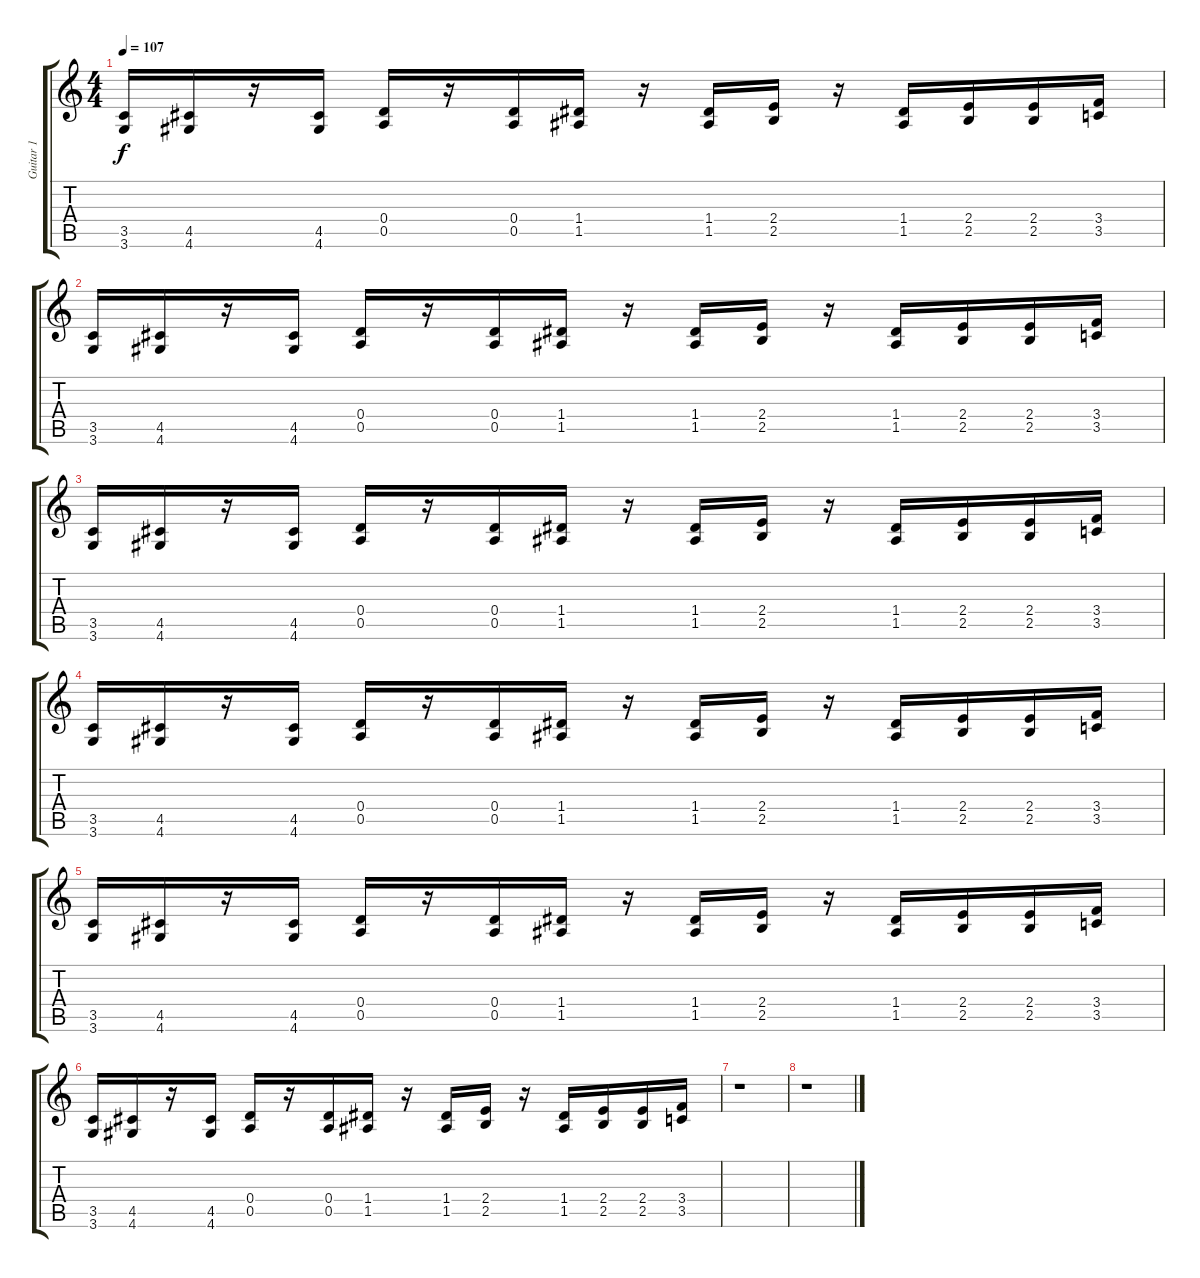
\track ("Guitar 1" "Guitar 1") {instrument overdrivenguitar}
\staff {score tabs}
\tuning (E4 B3 G3 D3 A2 E2) {hide}
\ts (4 4)
\tempo 107
\clef g2
\ks c
(3.5 3.6).16{dy f} (4.5 4.6).16 r.16 (4.5 4.6).16 (0.4 0.5).16 r.16 (0.4 0.5).16 (1.4 1.5).16 r.16 (1.4 1.5).16 (2.4 2.5).16 r.16 (1.4 1.5).16 (2.4 2.5).16 (2.4 2.5).16 (3.4 3.5).16 |
(3.5 3.6).16 (4.5 4.6).16 r.16 (4.5 4.6).16 (0.4 0.5).16 r.16 (0.4 0.5).16 (1.4 1.5).16 r.16 (1.4 1.5).16 (2.4 2.5).16 r.16 (1.4 1.5).16 (2.4 2.5).16 (2.4 2.5).16 (3.4 3.5).16 |
(3.5 3.6).16 (4.5 4.6).16 r.16 (4.5 4.6).16 (0.4 0.5).16 r.16 (0.4 0.5).16 (1.4 1.5).16 r.16 (1.4 1.5).16 (2.4 2.5).16 r.16 (1.4 1.5).16 (2.4 2.5).16 (2.4 2.5).16 (3.4 3.5).16 |
(3.5 3.6).16 (4.5 4.6).16 r.16 (4.5 4.6).16 (0.4 0.5).16 r.16 (0.4 0.5).16 (1.4 1.5).16 r.16 (1.4 1.5).16 (2.4 2.5).16 r.16 (1.4 1.5).16 (2.4 2.5).16 (2.4 2.5).16 (3.4 3.5).16 |
(3.5 3.6).16 (4.5 4.6).16 r.16 (4.5 4.6).16 (0.4 0.5).16 r.16 (0.4 0.5).16 (1.4 1.5).16 r.16 (1.4 1.5).16 (2.4 2.5).16 r.16 (1.4 1.5).16 (2.4 2.5).16 (2.4 2.5).16 (3.4 3.5).16 |
(3.5 3.6).16 (4.5 4.6).16 r.16 (4.5 4.6).16 (0.4 0.5).16 r.16 (0.4 0.5).16 (1.4 1.5).16 r.16 (1.4 1.5).16 (2.4 2.5).16 r.16 (1.4 1.5).16 (2.4 2.5).16 (2.4 2.5).16 (3.4 3.5).16 |
r.1 |
r.1
